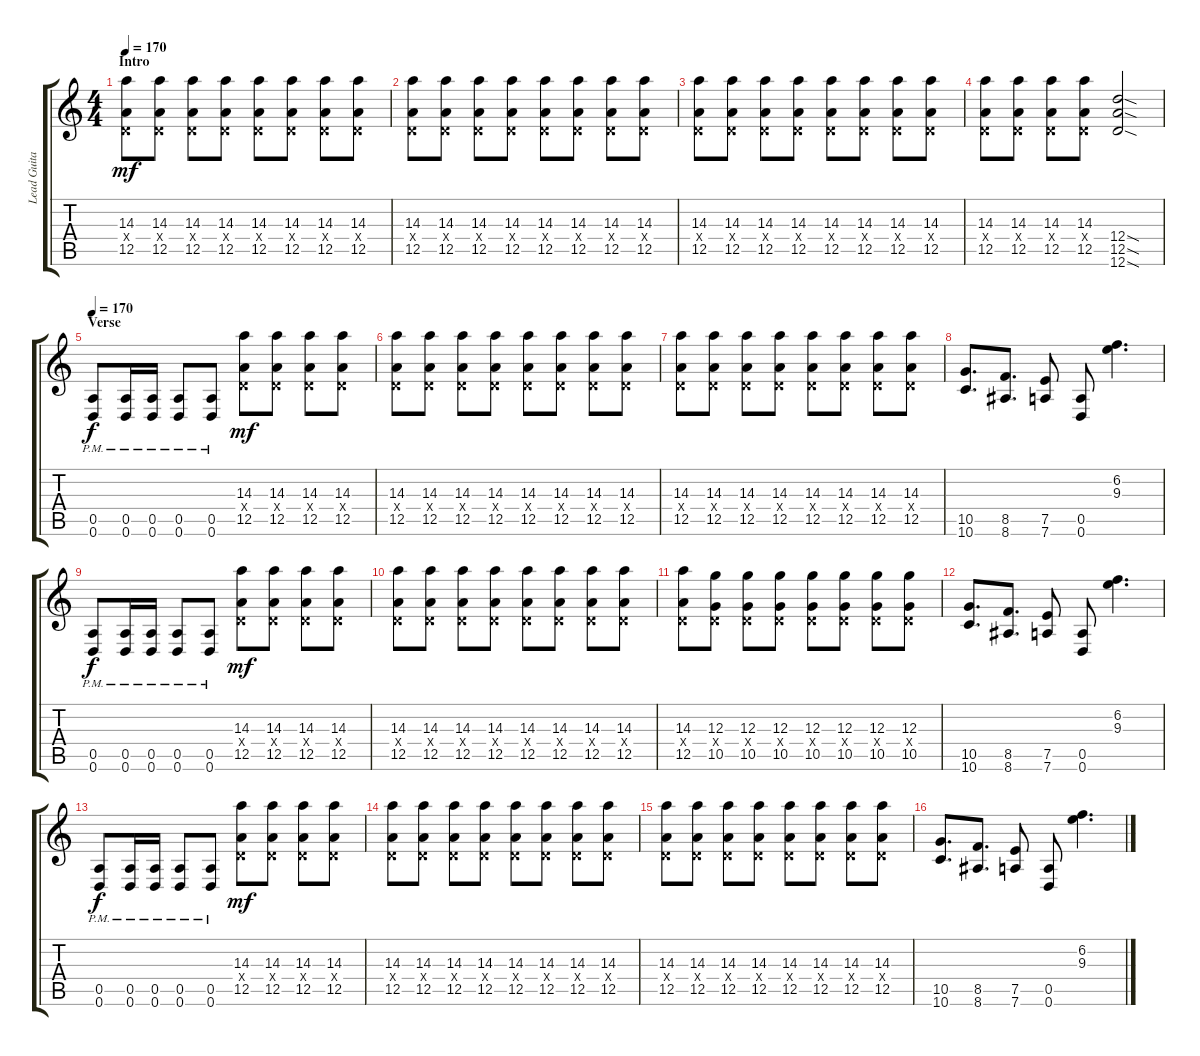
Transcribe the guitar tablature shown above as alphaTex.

\track ("Lead Guitar" "Lead Guita") {instrument distortionguitar}
\staff {score tabs}
\tuning (E4 B3 G3 D3 A2 D2) {hide}
\ts (4 4)
\section ("" "Intro")
\tempo 170
\clef g2
\ks c
(14.3 0.4{x} 12.5).8{dy mf instrument distortionguitar} (14.3 0.4{x} 12.5).8 (14.3 0.4{x} 12.5).8 (14.3 0.4{x} 12.5).8 (14.3 0.4{x} 12.5).8 (14.3 0.4{x} 12.5).8 (14.3 0.4{x} 12.5).8 (14.3 0.4{x} 12.5).8 |
(14.3 0.4{x} 12.5).8 (14.3 0.4{x} 12.5).8 (14.3 0.4{x} 12.5).8 (14.3 0.4{x} 12.5).8 (14.3 0.4{x} 12.5).8 (14.3 0.4{x} 12.5).8 (14.3 0.4{x} 12.5).8 (14.3 0.4{x} 12.5).8 |
(14.3 0.4{x} 12.5).8 (14.3 0.4{x} 12.5).8 (14.3 0.4{x} 12.5).8 (14.3 0.4{x} 12.5).8 (14.3 0.4{x} 12.5).8 (14.3 0.4{x} 12.5).8 (14.3 0.4{x} 12.5).8 (14.3 0.4{x} 12.5).8 |
(14.3 0.4{x} 12.5).8 (14.3 0.4{x} 12.5).8 (14.3 0.4{x} 12.5).8 (14.3 0.4{x} 12.5).8 (12.4{sod} 12.5{sod} 12.6{sod}).2 |
\section ("" "Verse")
\tempo 170
(0.5{pm} 0.6{pm}).8{dy f} (0.5{pm} 0.6{pm}).16 (0.5{pm} 0.6{pm}).16 (0.5{pm} 0.6{pm}).8 (0.5{pm} 0.6{pm}).8 (14.3 0.4{x} 12.5).8{dy mf} (14.3 0.4{x} 12.5).8 (14.3 0.4{x} 12.5).8 (14.3 0.4{x} 12.5).8 |
(14.3 0.4{x} 12.5).8 (14.3 0.4{x} 12.5).8 (14.3 0.4{x} 12.5).8 (14.3 0.4{x} 12.5).8 (14.3 0.4{x} 12.5).8 (14.3 0.4{x} 12.5).8 (14.3 0.4{x} 12.5).8 (14.3 0.4{x} 12.5).8 |
(14.3 0.4{x} 12.5).8 (14.3 0.4{x} 12.5).8 (14.3 0.4{x} 12.5).8 (14.3 0.4{x} 12.5).8 (14.3 0.4{x} 12.5).8 (14.3 0.4{x} 12.5).8 (14.3 0.4{x} 12.5).8 (14.3 0.4{x} 12.5).8 |
(10.5 10.6).8{d} (8.5 8.6).8{d} (7.5 7.6).8 (0.5 0.6).8 (6.2 9.3).4{d} |
(0.5{pm} 0.6{pm}).8{dy f} (0.5{pm} 0.6{pm}).16 (0.5{pm} 0.6{pm}).16 (0.5{pm} 0.6{pm}).8 (0.5{pm} 0.6{pm}).8 (14.3 0.4{x} 12.5).8{dy mf} (14.3 0.4{x} 12.5).8 (14.3 0.4{x} 12.5).8 (14.3 0.4{x} 12.5).8 |
(14.3 0.4{x} 12.5).8 (14.3 0.4{x} 12.5).8 (14.3 0.4{x} 12.5).8 (14.3 0.4{x} 12.5).8 (14.3 0.4{x} 12.5).8 (14.3 0.4{x} 12.5).8 (14.3 0.4{x} 12.5).8 (14.3 0.4{x} 12.5).8 |
(14.3 0.4{x} 12.5).8 (12.3 0.4{x} 10.5).8 (12.3 0.4{x} 10.5).8 (12.3 0.4{x} 10.5).8 (12.3 0.4{x} 10.5).8 (12.3 0.4{x} 10.5).8 (12.3 0.4{x} 10.5).8 (12.3 0.4{x} 10.5).8 |
(10.5 10.6).8{d} (8.5 8.6).8{d} (7.5 7.6).8 (0.5 0.6).8 (6.2 9.3).4{d} |
(0.5{pm} 0.6{pm}).8{dy f} (0.5{pm} 0.6{pm}).16 (0.5{pm} 0.6{pm}).16 (0.5{pm} 0.6{pm}).8 (0.5{pm} 0.6{pm}).8 (14.3 0.4{x} 12.5).8{dy mf} (14.3 0.4{x} 12.5).8 (14.3 0.4{x} 12.5).8 (14.3 0.4{x} 12.5).8 |
(14.3 0.4{x} 12.5).8 (14.3 0.4{x} 12.5).8 (14.3 0.4{x} 12.5).8 (14.3 0.4{x} 12.5).8 (14.3 0.4{x} 12.5).8 (14.3 0.4{x} 12.5).8 (14.3 0.4{x} 12.5).8 (14.3 0.4{x} 12.5).8 |
(14.3 0.4{x} 12.5).8 (14.3 0.4{x} 12.5).8 (14.3 0.4{x} 12.5).8 (14.3 0.4{x} 12.5).8 (14.3 0.4{x} 12.5).8 (14.3 0.4{x} 12.5).8 (14.3 0.4{x} 12.5).8 (14.3 0.4{x} 12.5).8 |
(10.5 10.6).8{d} (8.5 8.6).8{d} (7.5 7.6).8 (0.5 0.6).8 (6.2 9.3).4{d}
